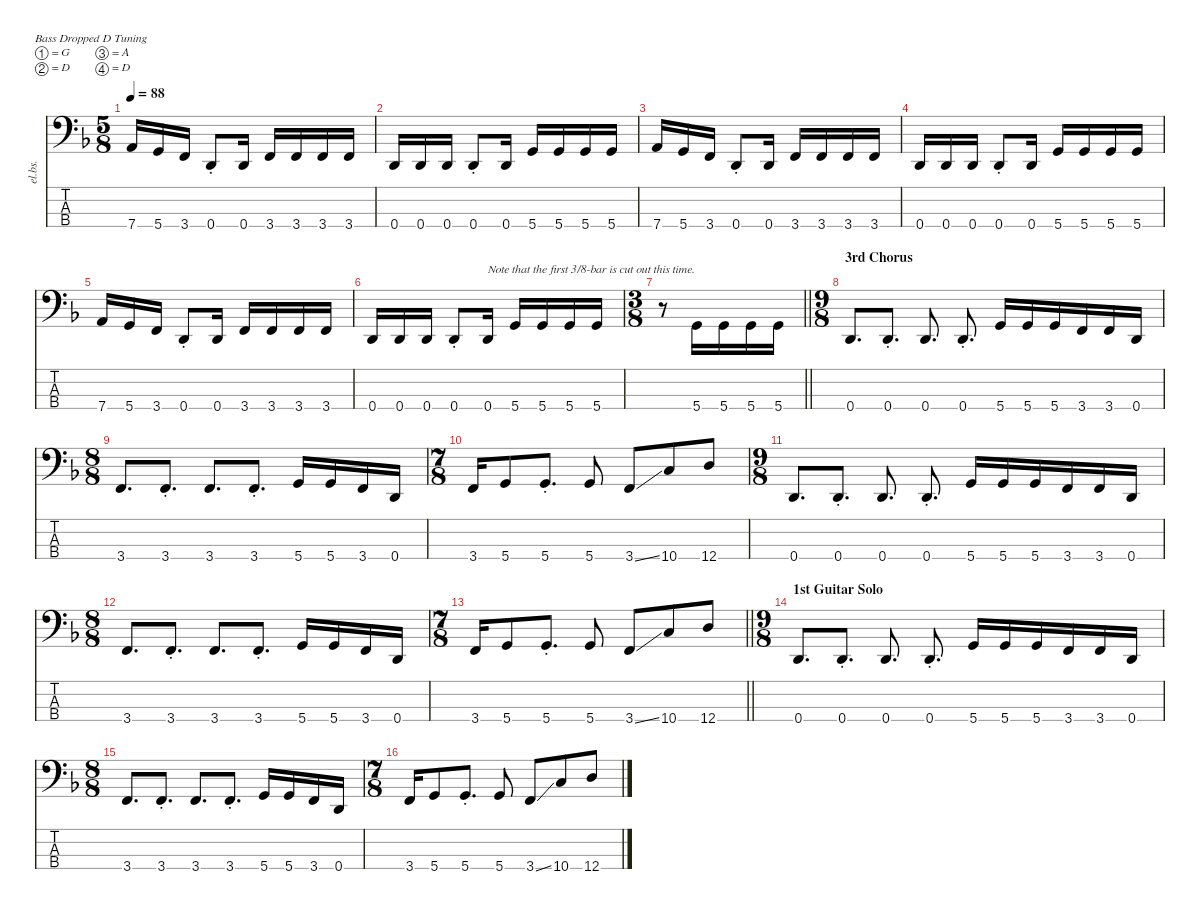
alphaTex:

\defaultSystemsLayout 4
\hideDynamics
\bracketExtendMode nobrackets
\otherSystemsTrackNameOrientation horizontal
\track ("Bass w/ whammy" "el.bs.") {instrument electricbasspick}
\staff {score tabs}
\tuning (G2 D2 A1 D1)
\ts (5 8)
\tempo 88
\clef f4
\ks dminor
7.4{acc forcenatural}.16{dy f beam Up} 5.4{acc forcenatural}.16{beam Up beam merge} 3.4{acc forcenatural}.16{beam Up beam split} 0.4{st acc forcenatural}.8{beam Up beam merge} 0.4{acc forcenatural}.16{beam Up beam split} 3.4{acc forcenatural}.16{beam Up} 3.4{acc forcenatural}.16{beam Up beam merge} 3.4{acc forcenatural}.16{beam Up} 3.4{acc forcenatural}.16{beam Up} |
0.4{acc forcenatural}.16{beam Up} 0.4{acc forcenatural}.16{beam Up beam merge} 0.4{acc forcenatural}.16{beam Up beam split} 0.4{st acc forcenatural}.8{beam Up beam merge} 0.4{acc forcenatural}.16{beam Up beam split} 5.4{acc forcenatural}.16{beam Up} 5.4{acc forcenatural}.16{beam Up beam merge} 5.4{acc forcenatural}.16{beam Up} 5.4{acc forcenatural}.16{beam Up} |
7.4{acc forcenatural}.16{beam Up} 5.4{acc forcenatural}.16{beam Up beam merge} 3.4{acc forcenatural}.16{beam Up beam split} 0.4{st acc forcenatural}.8{beam Up beam merge} 0.4{acc forcenatural}.16{beam Up beam split} 3.4{acc forcenatural}.16{beam Up} 3.4{acc forcenatural}.16{beam Up beam merge} 3.4{acc forcenatural}.16{beam Up} 3.4{acc forcenatural}.16{beam Up} |
0.4{acc forcenatural}.16{beam Up} 0.4{acc forcenatural}.16{beam Up beam merge} 0.4{acc forcenatural}.16{beam Up beam split} 0.4{st acc forcenatural}.8{beam Up beam merge} 0.4{acc forcenatural}.16{beam Up beam split} 5.4{acc forcenatural}.16{beam Up} 5.4{acc forcenatural}.16{beam Up beam merge} 5.4{acc forcenatural}.16{beam Up} 5.4{acc forcenatural}.16{beam Up} |
7.4{acc forcenatural}.16{beam Up} 5.4{acc forcenatural}.16{beam Up beam merge} 3.4{acc forcenatural}.16{beam Up beam split} 0.4{st acc forcenatural}.8{beam Up beam merge} 0.4{acc forcenatural}.16{beam Up beam split} 3.4{acc forcenatural}.16{beam Up} 3.4{acc forcenatural}.16{beam Up beam merge} 3.4{acc forcenatural}.16{beam Up} 3.4{acc forcenatural}.16{beam Up} |
0.4{acc forcenatural}.16{beam Up} 0.4{acc forcenatural}.16{beam Up beam merge} 0.4{acc forcenatural}.16{beam Up beam split} 0.4{st acc forcenatural}.8{beam Up beam merge} 0.4{acc forcenatural}.16{txt "Note that the first 3/8-bar is cut out this time." beam Up beam split} 5.4{acc forcenatural}.16{beam Up} 5.4{acc forcenatural}.16{beam Up beam merge} 5.4{acc forcenatural}.16{beam Up} 5.4{acc forcenatural}.16{beam Up} |
\ts (3 8)
\beaming (8 2 2 2 2)
\barLineRight lightlight
r.8{beam Down} 5.4{acc forcenatural}.16{beam Up} 5.4{acc forcenatural}.16{beam Up beam merge} 5.4{acc forcenatural}.16{beam Up} 5.4{acc forcenatural}.16{beam Up} |
\ts (9 8)
\beaming (8 2 2 2 3)
\section ("" "3rd Chorus")
0.4{acc forcenatural}.8{d beam Up} 0.4{st acc forcenatural}.8{d beam Up} 0.4{acc forcenatural}.8{d beam Up} 0.4{st acc forcenatural}.8{d beam Up} 5.4{acc forcenatural}.16{beam Up} 5.4{acc forcenatural}.16{beam Up} 5.4{acc forcenatural}.16{beam Up} 3.4{acc forcenatural}.16{beam Up} 3.4{acc forcenatural}.16{beam Up} 0.4{acc forcenatural}.16{beam Up} |
\ts (8 8)
\beaming (8 2 2 2 2)
3.4{acc forcenatural}.8{d beam Up beam merge} 3.4{st acc forcenatural}.8{d beam Up} 3.4{acc forcenatural}.8{d beam Up beam merge} 3.4{st acc forcenatural}.8{d beam Up} 5.4{acc forcenatural}.16{beam Up} 5.4{acc forcenatural}.16{beam Up beam merge} 3.4{acc forcenatural}.16{beam Up} 0.4{acc forcenatural}.16{beam Up} |
\ts (7 8)
\beaming (8 2 2 2 2)
3.4{acc forcenatural}.16{beam Up} 5.4{acc forcenatural}.8{beam Up beam merge} 5.4{st acc forcenatural}.8{d beam Up} 5.4{acc forcenatural}.8{beam Up beam split} 3.4{ss acc forcenatural}.8{beam Up beam merge} 10.4{acc forcenatural}.8{beam Up beam merge} 12.4{acc forcenatural}.8{beam Up} |
\ts (9 8)
\beaming (8 2 2 2 3)
0.4{acc forcenatural}.8{d beam Up} 0.4{st acc forcenatural}.8{d beam Up} 0.4{acc forcenatural}.8{d beam Up} 0.4{st acc forcenatural}.8{d beam Up} 5.4{acc forcenatural}.16{beam Up} 5.4{acc forcenatural}.16{beam Up} 5.4{acc forcenatural}.16{beam Up} 3.4{acc forcenatural}.16{beam Up} 3.4{acc forcenatural}.16{beam Up} 0.4{acc forcenatural}.16{beam Up} |
\ts (8 8)
\beaming (8 2 2 2 2)
3.4{acc forcenatural}.8{d beam Up beam merge} 3.4{st acc forcenatural}.8{d beam Up} 3.4{acc forcenatural}.8{d beam Up beam merge} 3.4{st acc forcenatural}.8{d beam Up} 5.4{acc forcenatural}.16{beam Up} 5.4{acc forcenatural}.16{beam Up beam merge} 3.4{acc forcenatural}.16{beam Up} 0.4{acc forcenatural}.16{beam Up} |
\ts (7 8)
\beaming (8 2 2 2 2)
\barLineRight lightlight
3.4{acc forcenatural}.16{beam Up} 5.4{acc forcenatural}.8{beam Up beam merge} 5.4{st acc forcenatural}.8{d beam Up} 5.4{acc forcenatural}.8{beam Up beam split} 3.4{ss acc forcenatural}.8{beam Up beam merge} 10.4{acc forcenatural}.8{beam Up beam merge} 12.4{acc forcenatural}.8{beam Up} |
\ts (9 8)
\beaming (8 2 2 2 3)
\section ("" "1st Guitar Solo")
0.4{acc forcenatural}.8{d beam Up} 0.4{st acc forcenatural}.8{d beam Up} 0.4{acc forcenatural}.8{d beam Up} 0.4{st acc forcenatural}.8{d beam Up} 5.4{acc forcenatural}.16{beam Up} 5.4{acc forcenatural}.16{beam Up} 5.4{acc forcenatural}.16{beam Up} 3.4{acc forcenatural}.16{beam Up} 3.4{acc forcenatural}.16{beam Up} 0.4{acc forcenatural}.16{beam Up} |
\ts (8 8)
\beaming (8 2 2 2 2)
3.4{acc forcenatural}.8{d beam Up beam merge} 3.4{st acc forcenatural}.8{d beam Up} 3.4{acc forcenatural}.8{d beam Up beam merge} 3.4{st acc forcenatural}.8{d beam Up} 5.4{acc forcenatural}.16{beam Up} 5.4{acc forcenatural}.16{beam Up beam merge} 3.4{acc forcenatural}.16{beam Up} 0.4{acc forcenatural}.16{beam Up} |
\ts (7 8)
\beaming (8 2 2 2 2)
3.4{acc forcenatural}.16{beam Up} 5.4{acc forcenatural}.8{beam Up beam merge} 5.4{st acc forcenatural}.8{d beam Up} 5.4{acc forcenatural}.8{beam Up beam split} 3.4{ss acc forcenatural}.8{beam Up beam merge} 10.4{acc forcenatural}.8{beam Up beam merge} 12.4{acc forcenatural}.8{beam Up}
